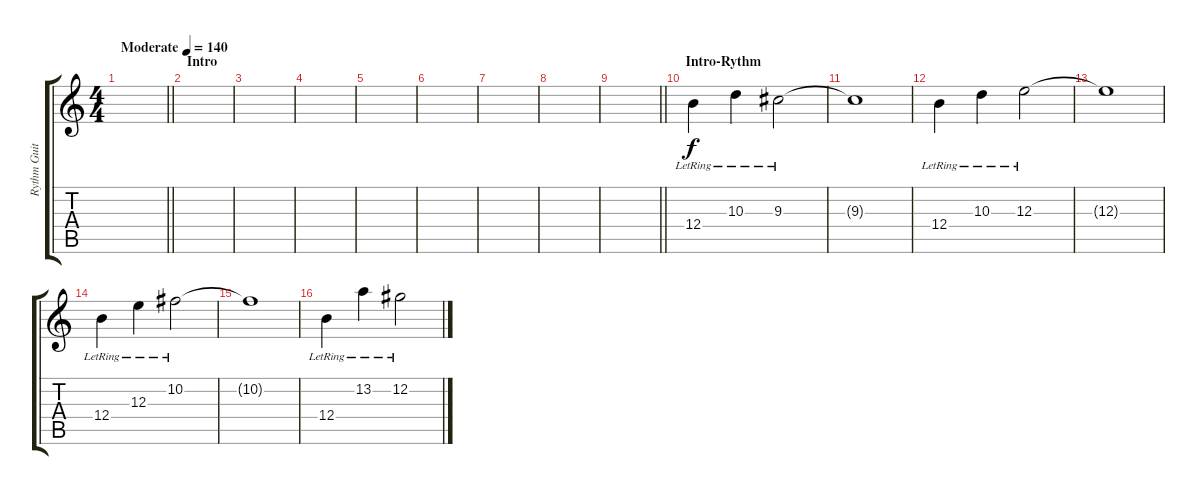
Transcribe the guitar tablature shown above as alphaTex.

\track ("Rythm Guitar" "Rythm Guit") {instrument distortionguitar}
\staff {score tabs}
\tuning (Db4 Ab3 E3 B2 Gb2 B1) {hide}
\ts (4 4)
\tempo (140 "Moderate")
\clef g2
\barLineRight lightlight
\ks c
|
\section ("" "Intro")
|
|
|
|
|
|
|
\barLineRight lightlight
|
\section ("" "Intro-Rythm")
12.4{lr}.4{volume 2 instrument electricguitarclean} 10.3{lr}.4 9.3{lr}.2 |
9.3{t}.1 |
12.4{lr}.4 10.3{lr}.4 12.3{lr}.2 |
12.3{t}.1 |
12.4{lr}.4 12.3{lr}.4 10.2{lr}.2 |
10.2{t}.1 |
12.4{lr}.4 13.2{lr}.4 12.2{lr}.2
